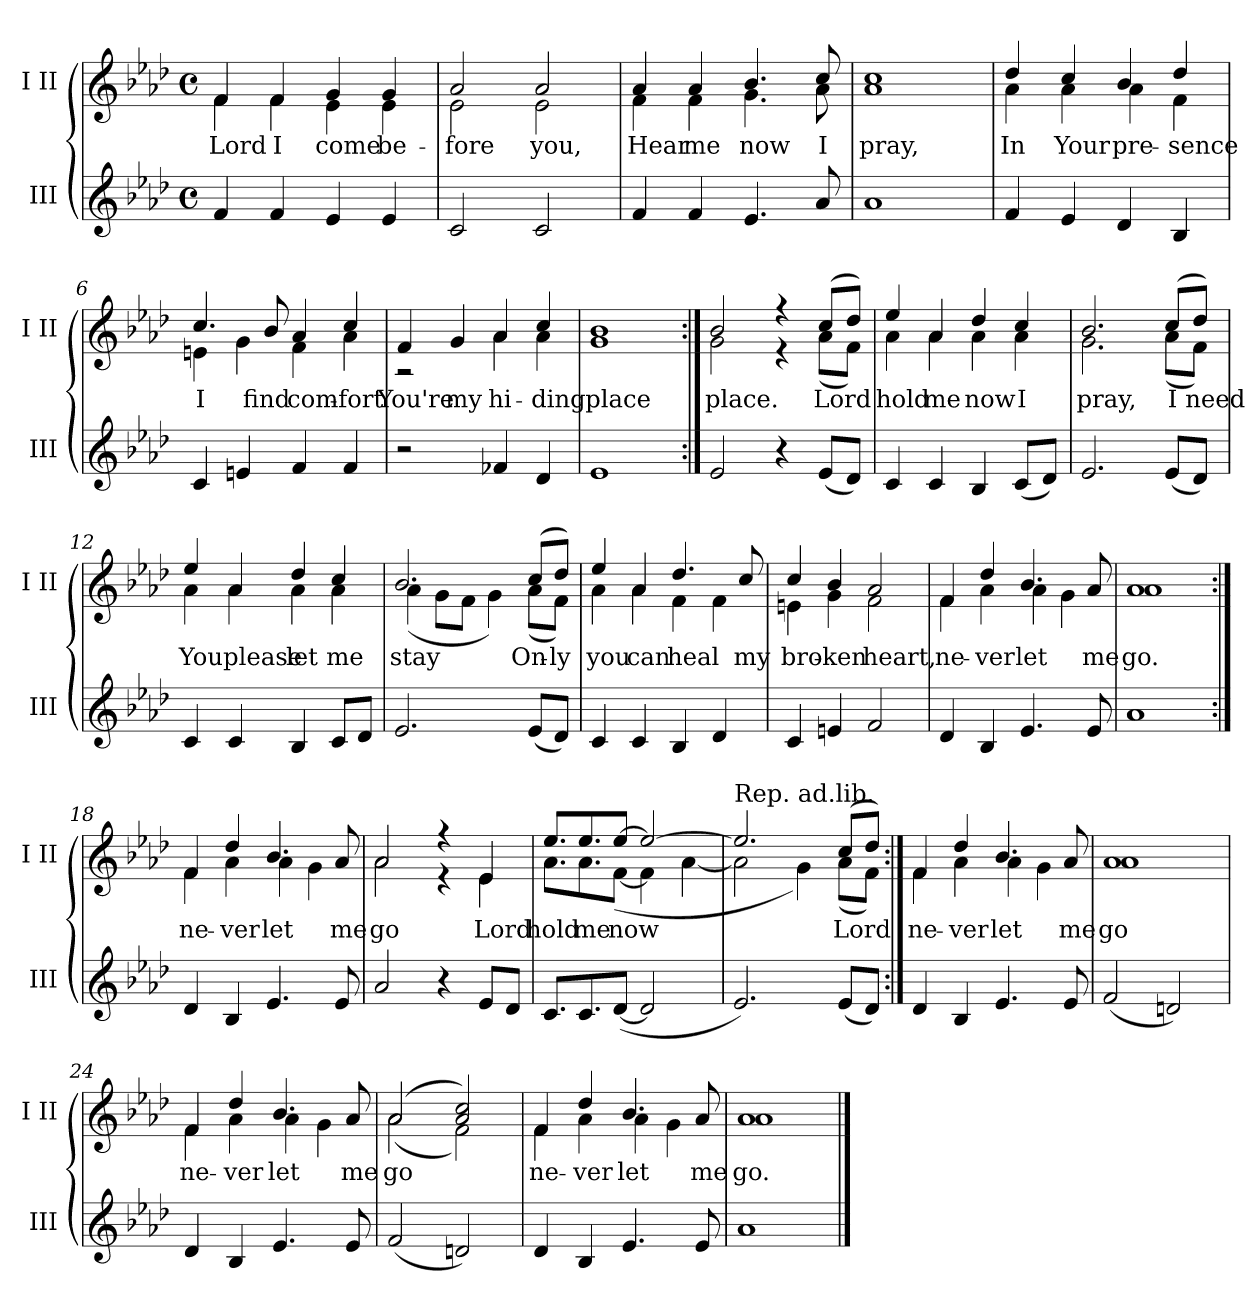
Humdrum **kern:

**kern	**kern	**text
*part2	*part1	*part1
*staff2	*staff1	*staff1
*I"III	*I"I II	*
*I'III	*I'I II	*
*clefG2	*clefG2	*
*k[b-e-a-d-]	*k[b-e-a-d-]	*
*M4/4	*M4/4	*
*met(c)	*met(c)	*
=1	=1	=1
!	!	!LO:LY:b
*	*^	*
4f/	4f/	4f\	Lord
!	!	!	!LO:LY:b
4f/	4f/	4f\	I
!	!	!	!LO:LY:b
4e-/	4g/	4e-\	come
!	!	!	!LO:LY:b
4e-/	4g/	4e-\	be-
=2	=2	=2	=2
!	!	!	!LO:LY:b
2c/	2a-/	2e-\	-fore
!	!	!	!LO:LY:b
2c/	2a-/	2e-\	you,
=3	=3	=3	=3
!	!	!	!LO:LY:b
4f/	4a-/	4f\	Hear
!	!	!	!LO:LY:b
4f/	4a-/	4f\	me
!	!	!	!LO:LY:b
4.e-/	4.b-/	4.g\	now
!	!	!	!LO:LY:b
8a-/	8cc/	8a-\	I
=4	=4	=4	=4
!	!	!	!LO:LY:b
1a-	1cc	1a-	pray,
=5	=5	=5	=5
!	!	!	!LO:LY:b
4f/	4dd-/	4a-\	In
!	!	!	!LO:LY:b
4e-/	4cc/	4a-\	Your
!	!	!	!LO:LY:b
4d-/	4b-/	4a-\	pre-
!	!	!	!LO:LY:b
4B-/	4dd-/	4f\	-sence
=6	=6	=6	=6
!	!	!	!LO:LY:b
4c/	4.cc/	4en\	I
4en/	.	4g\	.
!	!	!	!LO:LY:b
.	8b-/	.	find
!	!	!	!LO:LY:b
4f/	4a-/	4f\	com-
!	!	!	!LO:LY:b
4f/	4cc/	4a-\	-fort
!!LO:LB:g=z	!!
=7	=7	=7	=7
!	!	!	!LO:LY:b
2r	4f/	2r	You're
!	!	!	!LO:LY:b
.	4g/	.	my
!	!	!	!LO:LY:b
4f-X/	4a-/	4a-\	hi-
!	!	!	!LO:LY:b
4d-/	4cc/	4a-\	-ding
=8	=8	=8	=8
!	!	!	!LO:LY:b
1e-	1b-	1g	place
=9:|!	=9:|!	=9:|!	=9:|!
!	!	!	!LO:LY:b
2e-/	2b-/	2g\	place.
4r	4r	4r	.
!	!	!	!LO:LY:b
(8e-/L	(8cc/L	(8a-\L	Lord
8d-/J)	8dd-/J)	8f\J)	.
=10	=10	=10	=10
!	!	!	!LO:LY:b
4c/	4ee-/	4a-\	hold
!	!	!	!LO:LY:b
4c/	4a-/	4a-\	me
!	!	!	!LO:LY:b
4B-/	4dd-/	4a-\	now
!	!	!	!LO:LY:b
(8c/L	4cc/	4a-\	I
8d-/J)	.	.	.
=11	=11	=11	=11
!	!	!	!LO:LY:b
2.e-/	2.b-/	2.g\	pray,
!	!	!	!LO:LY:b
(8e-/L	(8cc/L	(8a-\L	I
!	!	!	!LO:LY:b
8d-/J)	8dd-/J)	8f\J)	need
!!LO:LB:g=z	!!
=12	=12	=12	=12
!	!	!	!LO:LY:b
4c/	4ee-/	4a-\	You
!	!	!	!LO:LY:b
4c/	4a-/	4a-\	please
!	!	!	!LO:LY:b
4B-/	4dd-/	4a-\	let
!	!	!	!LO:LY:b
8c/L	4cc/	4a-\	me
8d-/J	.	.	.
=13	=13	=13	=13
!	!	!	!LO:LY:b
2.e-/	2.b-/	(4a-\	stay
.	.	8g\L	.
.	.	8f\J	.
.	.	4g\)	.
!	!	!	!LO:LY:b
(8e-/L	(8cc/L	(8a-\L	On-
!	!	!	!LO:LY:b
8d-/J)	8dd-/J)	8f\J)	-ly
=14	=14	=14	=14
!	!	!	!LO:LY:b
4c/	4ee-/	4a-\	you
!	!	!	!LO:LY:b
4c/	4a-/	4a-\	can
!	!	!	!LO:LY:b
4B-/	4.dd-/	4f\	heal
4d-/	.	4f\	.
!	!	!	!LO:LY:b
.	8cc/	.	my
=15	=15	=15	=15
!	!	!	!LO:LY:b
4c/	4cc/	4en\	bro-
!	!	!	!LO:LY:b
4en/	4b-/	4g\	-ken
!	!	!	!LO:LY:b
2f/	2a-/	2f\	heart,
=16	=16	=16	=16
!	!	!	!LO:LY:b
4d-/	4f/	4f\	ne-
!	!	!	!LO:LY:b
4B-/	4dd-/	4a-\	-ver
!	!	!	!LO:LY:b
4.e-/	4.b-/	4a-\	let
.	.	4g\	.
!	!	!	!LO:LY:b
8e-/	8a-/	.	me
!!LO:LB:g=z	!!
=17	=17	=17	=17
!	!	!	!LO:LY:b
1a-	1a-	1a-	go.
=18:|!	=18:|!	=18:|!	=18:|!
!	!	!	!LO:LY:b
4d-/	4f/	4f\	ne-
!	!	!	!LO:LY:b
4B-/	4dd-/	4a-\	-ver
!	!	!	!LO:LY:b
4.e-/	4.b-/	4a-\	let
.	.	4g\	.
!	!	!	!LO:LY:b
8e-/	8a-/	.	me
=19	=19	=19	=19
!	!	!	!LO:LY:b
2a-/	2a-/	2a-\	go
4r	4r	4r	.
!	!	!	!LO:LY:b
8e-/L	4e-/	4e-\	Lord
8d-/J	.	.	.
=20	=20	=20	=20
!	!	!	!LO:LY:b
8.c/L	8.ee-/L	8.a-\L	hold
!	!	!	!LO:LY:b
8.c/	8.ee-/	8.a-\	me
!	!	!	!LO:LY:b
([8d-/J	[8ee-/J	([8f\J	now
2d-/]	2ee-/_	4f\]	.
.	.	[4a-\	.
=21	=21	=21	=21
!	!LO:TX:a:t=Rep. ad.lib.	!	!
2.e-/)	2.ee-/]	2a-\]	.
.	.	4g\)	.
!	!	!	!LO:LY:b
(8e-/L	(8cc/L	(8a-\L	Lord
8d-/J)	8dd-/J)	8f\J)	.
!!LO:LB:g=z	!!
=22:|!	=22:|!	=22:|!	=22:|!
!	!	!	!LO:LY:b
4d-/	4f/	4f\	ne-
!	!	!	!LO:LY:b
4B-/	4dd-/	4a-\	-ver
!	!	!	!LO:LY:b
4.e-/	4.b-/	4a-\	let
.	.	4g\	.
!	!	!	!LO:LY:b
8e-/	8a-/	.	me
=23	=23	=23	=23
!	!	!	!LO:LY:b
(2f/	1a-	1a-	go
2dn/)	.	.	.
=24	=24	=24	=24
!	!	!	!LO:LY:b
4d-/	4f/	4f\	ne-
!	!	!	!LO:LY:b
4B-/	4dd-/	4a-\	-ver
!	!	!	!LO:LY:b
4.e-/	4.b-/	4a-\	let
.	.	4g\	.
!	!	!	!LO:LY:b
8e-/	8a-/	.	me
=25	=25	=25	=25
!	!	!	!LO:LY:b
(2f/	(2a-/	(2a-\	go
2dn/)	2a-/ 2cc/)	2f\)	.
=26	=26	=26	=26
!	!	!	!LO:LY:b
4d-/	4f/	4f\	ne-
!	!	!	!LO:LY:b
4B-/	4dd-/	4a-\	-ver
!	!	!	!LO:LY:b
4.e-/	4.b-/	4a-\	let
.	.	4g\	.
!	!	!	!LO:LY:b
8e-/	8a-/	.	me
=27	=27	=27	=27
!	!	!	!LO:LY:b
1a-	1a-	1a-	go.
*	*v	*v	*
==	==	==
*-	*-	*-
